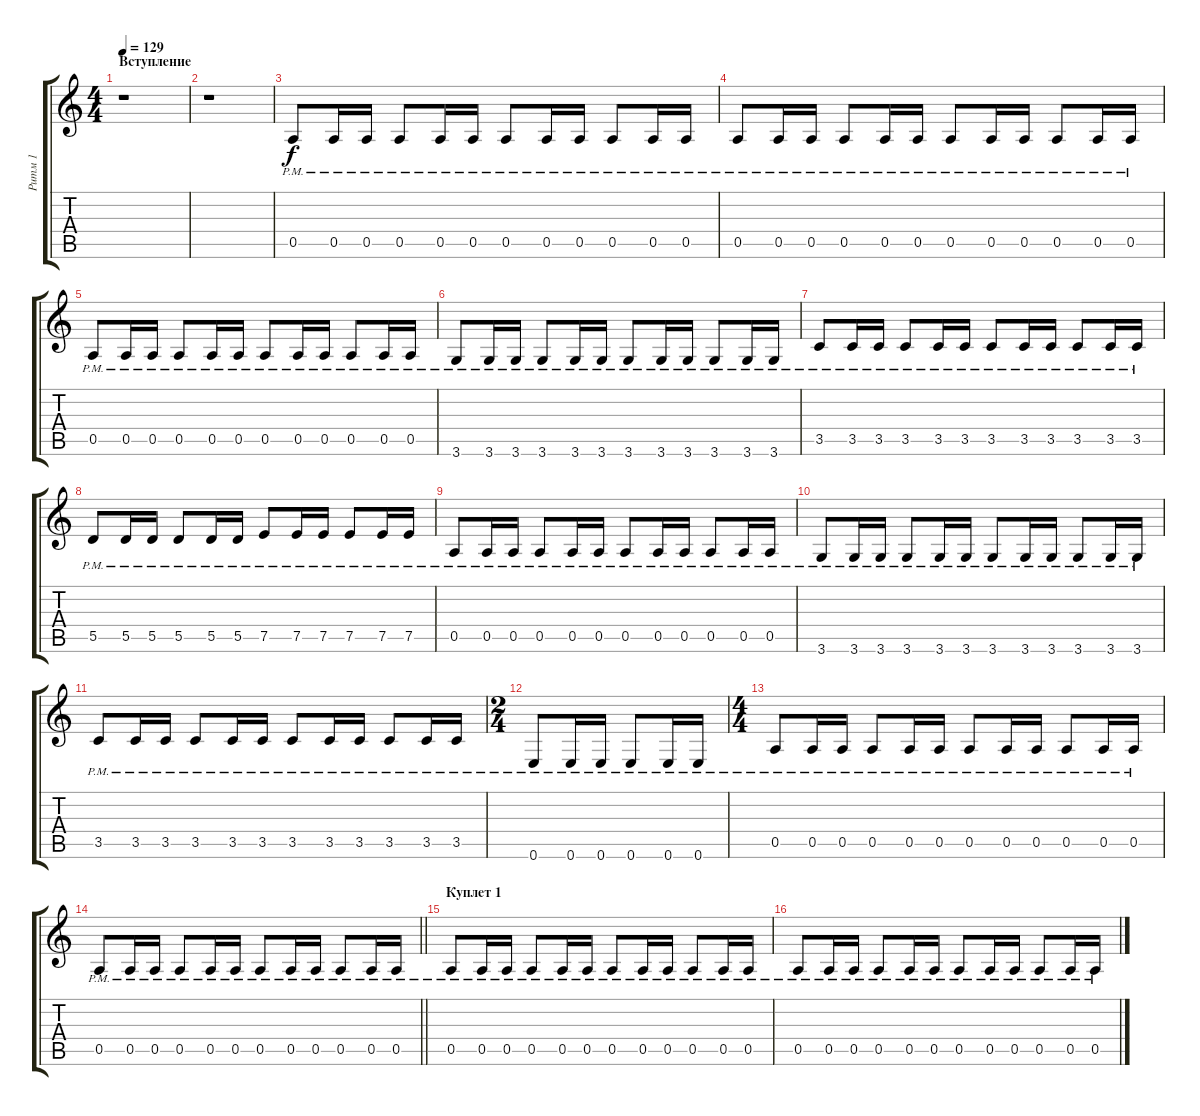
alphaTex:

\track ("Ритм 1" "Ритм 1") {instrument distortionguitar}
\staff {score tabs}
\tuning (E4 B3 G3 D3 A2 E2) {hide}
\ts (4 4)
\section ("" "Вступление")
\tempo 129
\clef g2
\ks c
r.1{dy f instrument distortionguitar} |
r.1 |
0.5{pm}.8 0.5{pm}.16 0.5{pm}.16 0.5{pm}.8 0.5{pm}.16 0.5{pm}.16 0.5{pm}.8 0.5{pm}.16 0.5{pm}.16 0.5{pm}.8 0.5{pm}.16 0.5{pm}.16 |
0.5{pm}.8 0.5{pm}.16 0.5{pm}.16 0.5{pm}.8 0.5{pm}.16 0.5{pm}.16 0.5{pm}.8 0.5{pm}.16 0.5{pm}.16 0.5{pm}.8 0.5{pm}.16 0.5{pm}.16 |
0.5{pm}.8 0.5{pm}.16 0.5{pm}.16 0.5{pm}.8 0.5{pm}.16 0.5{pm}.16 0.5{pm}.8 0.5{pm}.16 0.5{pm}.16 0.5{pm}.8 0.5{pm}.16 0.5{pm}.16 |
3.6{pm}.8 3.6{pm}.16 3.6{pm}.16 3.6{pm}.8 3.6{pm}.16 3.6{pm}.16 3.6{pm}.8 3.6{pm}.16 3.6{pm}.16 3.6{pm}.8 3.6{pm}.16 3.6{pm}.16 |
3.5{pm}.8 3.5{pm}.16 3.5{pm}.16 3.5{pm}.8 3.5{pm}.16 3.5{pm}.16 3.5{pm}.8 3.5{pm}.16 3.5{pm}.16 3.5{pm}.8 3.5{pm}.16 3.5{pm}.16 |
5.5{pm}.8 5.5{pm}.16 5.5{pm}.16 5.5{pm}.8 5.5{pm}.16 5.5{pm}.16 7.5{pm}.8 7.5{pm}.16 7.5{pm}.16 7.5{pm}.8 7.5{pm}.16 7.5{pm}.16 |
0.5{pm}.8 0.5{pm}.16 0.5{pm}.16 0.5{pm}.8 0.5{pm}.16 0.5{pm}.16 0.5{pm}.8 0.5{pm}.16 0.5{pm}.16 0.5{pm}.8 0.5{pm}.16 0.5{pm}.16 |
3.6{pm}.8 3.6{pm}.16 3.6{pm}.16 3.6{pm}.8 3.6{pm}.16 3.6{pm}.16 3.6{pm}.8 3.6{pm}.16 3.6{pm}.16 3.6{pm}.8 3.6{pm}.16 3.6{pm}.16 |
3.5{pm}.8 3.5{pm}.16 3.5{pm}.16 3.5{pm}.8 3.5{pm}.16 3.5{pm}.16 3.5{pm}.8 3.5{pm}.16 3.5{pm}.16 3.5{pm}.8 3.5{pm}.16 3.5{pm}.16 |
\ts (2 4)
0.6{pm}.8 0.6{pm}.16 0.6{pm}.16 0.6{pm}.8 0.6{pm}.16 0.6{pm}.16 |
\ts (4 4)
0.5{pm}.8 0.5{pm}.16 0.5{pm}.16 0.5{pm}.8 0.5{pm}.16 0.5{pm}.16 0.5{pm}.8 0.5{pm}.16 0.5{pm}.16 0.5{pm}.8 0.5{pm}.16 0.5{pm}.16 |
\barLineRight lightlight
0.5{pm}.8 0.5{pm}.16 0.5{pm}.16 0.5{pm}.8 0.5{pm}.16 0.5{pm}.16 0.5{pm}.8 0.5{pm}.16 0.5{pm}.16 0.5{pm}.8 0.5{pm}.16 0.5{pm}.16 |
\section ("" "Куплет 1")
0.5{pm}.8 0.5{pm}.16 0.5{pm}.16 0.5{pm}.8 0.5{pm}.16 0.5{pm}.16 0.5{pm}.8 0.5{pm}.16 0.5{pm}.16 0.5{pm}.8 0.5{pm}.16 0.5{pm}.16 |
0.5{pm}.8 0.5{pm}.16 0.5{pm}.16 0.5{pm}.8 0.5{pm}.16 0.5{pm}.16 0.5{pm}.8 0.5{pm}.16 0.5{pm}.16 0.5{pm}.8 0.5{pm}.16 0.5{pm}.16
